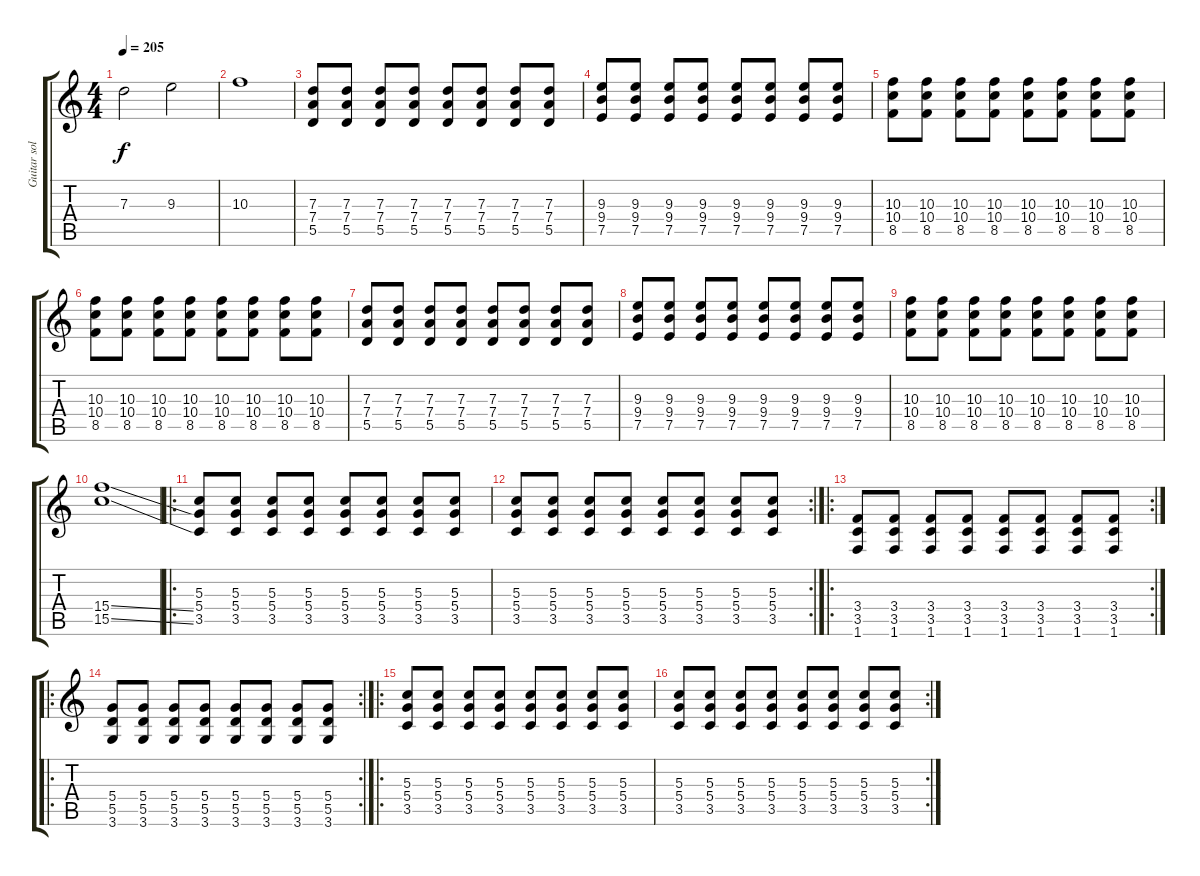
\track ("Guitar solo " "Guitar sol") {instrument distortionguitar}
\staff {score tabs}
\tuning (E4 B3 G3 D3 A2 E2) {hide}
\ts (4 4)
\tempo 205
\clef g2
\ks c
7.3.2{dy f} 9.3.2 |
10.3.1 |
(7.3 7.4 5.5).8 (7.3 7.4 5.5).8 (7.3 7.4 5.5).8 (7.3 7.4 5.5).8 (7.3 7.4 5.5).8 (7.3 7.4 5.5).8 (7.3 7.4 5.5).8 (7.3 7.4 5.5).8 |
(9.3 9.4 7.5).8 (9.3 9.4 7.5).8 (9.3 9.4 7.5).8 (9.3 9.4 7.5).8 (9.3 9.4 7.5).8 (9.3 9.4 7.5).8 (9.3 9.4 7.5).8 (9.3 9.4 7.5).8 |
(10.3 10.4 8.5).8 (10.3 10.4 8.5).8 (10.3 10.4 8.5).8 (10.3 10.4 8.5).8 (10.3 10.4 8.5).8 (10.3 10.4 8.5).8 (10.3 10.4 8.5).8 (10.3 10.4 8.5).8 |
(10.3 10.4 8.5).8 (10.3 10.4 8.5).8 (10.3 10.4 8.5).8 (10.3 10.4 8.5).8 (10.3 10.4 8.5).8 (10.3 10.4 8.5).8 (10.3 10.4 8.5).8 (10.3 10.4 8.5).8 |
(7.3 7.4 5.5).8 (7.3 7.4 5.5).8 (7.3 7.4 5.5).8 (7.3 7.4 5.5).8 (7.3 7.4 5.5).8 (7.3 7.4 5.5).8 (7.3 7.4 5.5).8 (7.3 7.4 5.5).8 |
(9.3 9.4 7.5).8 (9.3 9.4 7.5).8 (9.3 9.4 7.5).8 (9.3 9.4 7.5).8 (9.3 9.4 7.5).8 (9.3 9.4 7.5).8 (9.3 9.4 7.5).8 (9.3 9.4 7.5).8 |
(10.3 10.4 8.5).8 (10.3 10.4 8.5).8 (10.3 10.4 8.5).8 (10.3 10.4 8.5).8 (10.3 10.4 8.5).8 (10.3 10.4 8.5).8 (10.3 10.4 8.5).8 (10.3 10.4 8.5).8 |
(15.4{ss} 15.5{ss}).1 |
\ro
(5.3 5.4 3.5).8 (5.3 5.4 3.5).8 (5.3 5.4 3.5).8 (5.3 5.4 3.5).8 (5.3 5.4 3.5).8 (5.3 5.4 3.5).8 (5.3 5.4 3.5).8 (5.3 5.4 3.5).8 |
\rc 2
(5.3 5.4 3.5).8 (5.3 5.4 3.5).8 (5.3 5.4 3.5).8 (5.3 5.4 3.5).8 (5.3 5.4 3.5).8 (5.3 5.4 3.5).8 (5.3 5.4 3.5).8 (5.3 5.4 3.5).8 |
\ro
\rc 2
(3.4 3.5 1.6).8 (3.4 3.5 1.6).8 (3.4 3.5 1.6).8 (3.4 3.5 1.6).8 (3.4 3.5 1.6).8 (3.4 3.5 1.6).8 (3.4 3.5 1.6).8 (3.4 3.5 1.6).8 |
\ro
\rc 2
(5.4 5.5 3.6).8 (5.4 5.5 3.6).8 (5.4 5.5 3.6).8 (5.4 5.5 3.6).8 (5.4 5.5 3.6).8 (5.4 5.5 3.6).8 (5.4 5.5 3.6).8 (5.4 5.5 3.6).8 |
\ro
(5.3 5.4 3.5).8 (5.3 5.4 3.5).8 (5.3 5.4 3.5).8 (5.3 5.4 3.5).8 (5.3 5.4 3.5).8 (5.3 5.4 3.5).8 (5.3 5.4 3.5).8 (5.3 5.4 3.5).8 |
\rc 2
(5.3 5.4 3.5).8 (5.3 5.4 3.5).8 (5.3 5.4 3.5).8 (5.3 5.4 3.5).8 (5.3 5.4 3.5).8 (5.3 5.4 3.5).8 (5.3 5.4 3.5).8 (5.3 5.4 3.5).8
